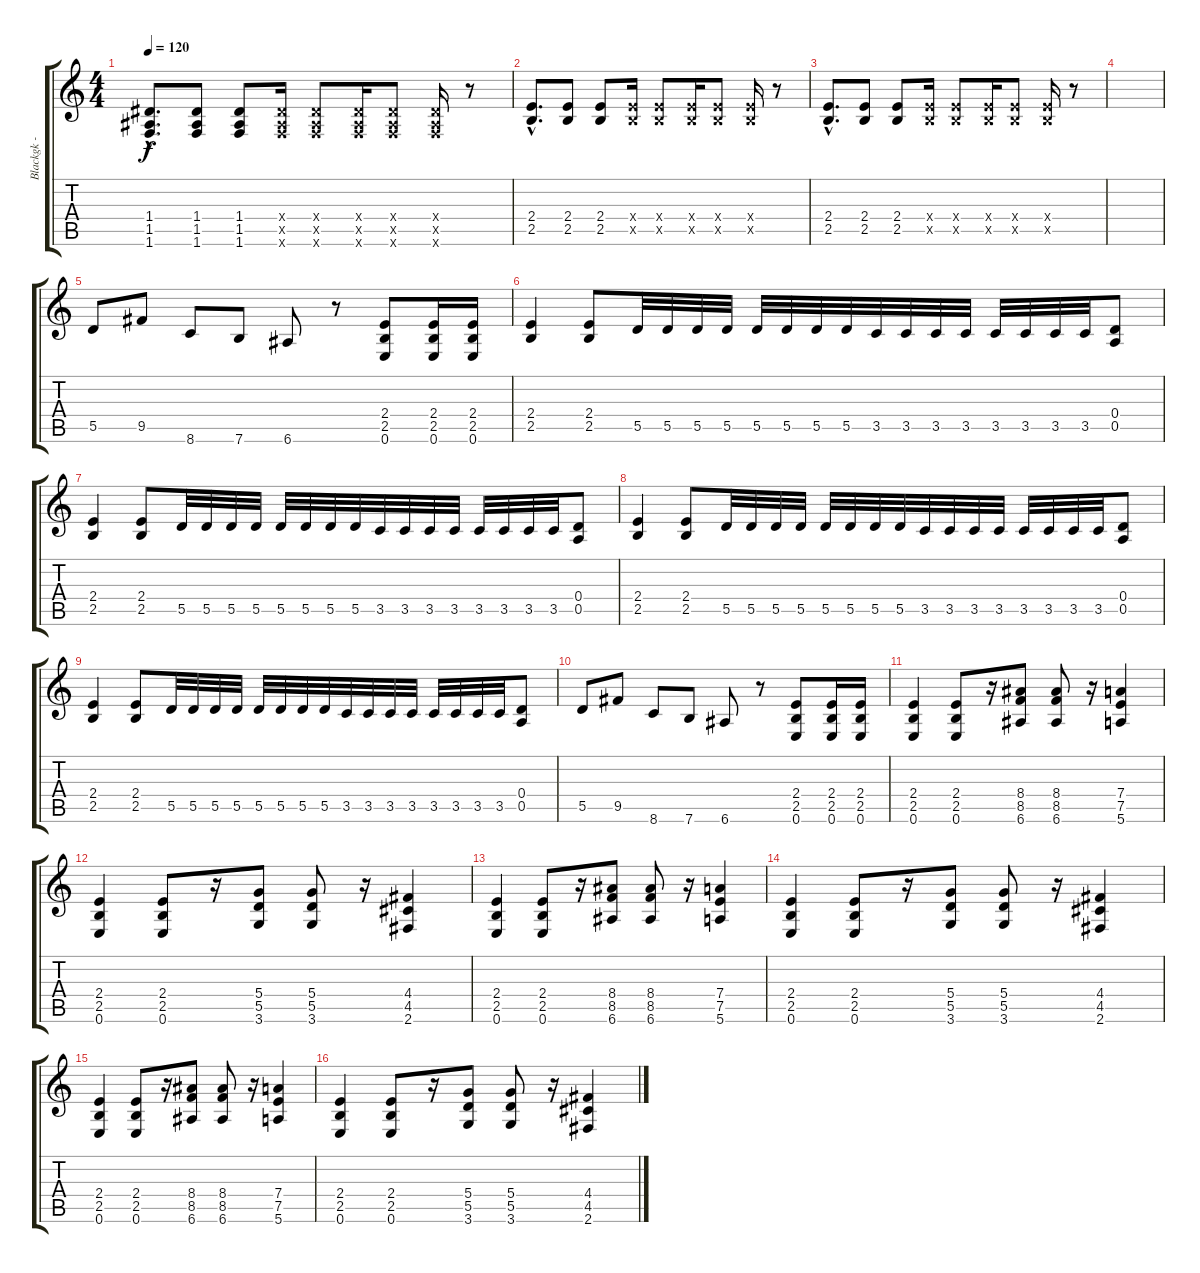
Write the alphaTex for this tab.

\track ("Blackgk - Guitar" "Blackgk - ") {instrument overdrivenguitar}
\staff {score tabs}
\tuning (E4 B3 G3 D3 A2 E2) {hide}
\ts (4 4)
\tempo 120
\clef g2
\ks c
(1.4{hac} 1.5{hac} 1.6{hac}).8{d dy f} (1.4 1.5 1.6).8 (1.4 1.5 1.6).8 (1.4{x} 1.5{x} 1.6{x}).16 (1.4{x} 1.5{x} 1.6{x}).8 (1.4{x} 1.5{x} 1.6{x}).16 (1.4{x} 1.5{x} 1.6{x}).8 (1.4{x} 1.5{x} 1.6{x}).16 r.8 |
(2.4{hac} 2.5{hac}).8{d} (2.4 2.5).8 (2.4 2.5).8 (2.4{x} 2.5{x}).16 (2.4{x} 2.5{x}).8 (2.4{x} 2.5{x}).16 (2.4{x} 2.5{x}).8 (2.4{x} 2.5{x}).16 r.8 |
(2.4{hac} 2.5{hac}).8{d} (2.4 2.5).8 (2.4 2.5).8 (2.4{x} 2.5{x}).16 (2.4{x} 2.5{x}).8 (2.4{x} 2.5{x}).16 (2.4{x} 2.5{x}).8 (2.4{x} 2.5{x}).16 r.8 |
|
5.5.8 9.5.8 8.6.8 7.6.8 6.6.8 r.8 (2.4 2.5 0.6).8 (2.4 2.5 0.6).16 (2.4 2.5 0.6).16 |
(2.4 2.5).4 (2.4 2.5).8 5.5.32 5.5.32 5.5.32 5.5.32 5.5.32 5.5.32 5.5.32 5.5.32 3.5.32 3.5.32 3.5.32 3.5.32 3.5.32 3.5.32 3.5.32 3.5.32 (0.4 0.5).8 |
(2.4 2.5).4 (2.4 2.5).8 5.5.32 5.5.32 5.5.32 5.5.32 5.5.32 5.5.32 5.5.32 5.5.32 3.5.32 3.5.32 3.5.32 3.5.32 3.5.32 3.5.32 3.5.32 3.5.32 (0.4 0.5).8 |
(2.4 2.5).4 (2.4 2.5).8 5.5.32 5.5.32 5.5.32 5.5.32 5.5.32 5.5.32 5.5.32 5.5.32 3.5.32 3.5.32 3.5.32 3.5.32 3.5.32 3.5.32 3.5.32 3.5.32 (0.4 0.5).8 |
(2.4 2.5).4 (2.4 2.5).8 5.5.32 5.5.32 5.5.32 5.5.32 5.5.32 5.5.32 5.5.32 5.5.32 3.5.32 3.5.32 3.5.32 3.5.32 3.5.32 3.5.32 3.5.32 3.5.32 (0.4 0.5).8 |
5.5.8 9.5.8 8.6.8 7.6.8 6.6.8 r.8 (2.4 2.5 0.6).8 (2.4 2.5 0.6).16 (2.4 2.5 0.6).16 |
(2.4 2.5 0.6).4 (2.4 2.5 0.6).8 r.16 (8.4 8.5 6.6).8 (8.4 8.5 6.6).8 r.16 (7.4 7.5 5.6).4 |
(2.4 2.5 0.6).4 (2.4 2.5 0.6).8 r.16 (5.4 5.5 3.6).8 (5.4 5.5 3.6).8 r.16 (4.4 4.5 2.6).4 |
(2.4 2.5 0.6).4 (2.4 2.5 0.6).8 r.16 (8.4 8.5 6.6).8 (8.4 8.5 6.6).8 r.16 (7.4 7.5 5.6).4 |
(2.4 2.5 0.6).4 (2.4 2.5 0.6).8 r.16 (5.4 5.5 3.6).8 (5.4 5.5 3.6).8 r.16 (4.4 4.5 2.6).4 |
(2.4 2.5 0.6).4 (2.4 2.5 0.6).8 r.16 (8.4 8.5 6.6).8 (8.4 8.5 6.6).8 r.16 (7.4 7.5 5.6).4 |
(2.4 2.5 0.6).4 (2.4 2.5 0.6).8 r.16 (5.4 5.5 3.6).8 (5.4 5.5 3.6).8 r.16 (4.4 4.5 2.6).4
